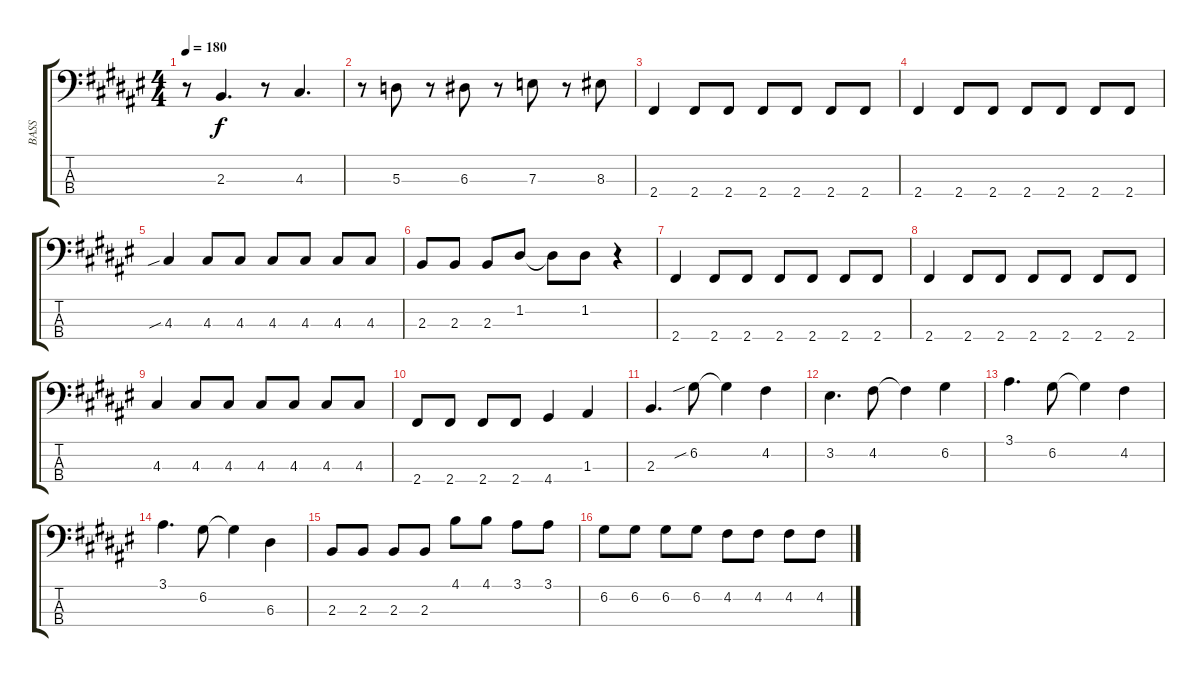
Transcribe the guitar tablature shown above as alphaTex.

\track ("BASS" "BASS") {instrument electricbassfinger}
\staff {score tabs}
\tuning (G2 D2 A1 E1) {hide}
\ts (4 4)
\tempo 180
\clef f4
\ks f#
r.8{dy f} 2.3.4{d} r.8 4.3.4{d} |
r.8 5.3.8 r.8 6.3.8 r.8 7.3.8 r.8 8.3.8 |
2.4.4 2.4.8 2.4.8 2.4.8 2.4.8 2.4.8 2.4.8 |
2.4.4 2.4.8 2.4.8 2.4.8 2.4.8 2.4.8 2.4.8 |
4.3{sib}.4 4.3.8 4.3.8 4.3.8 4.3.8 4.3.8 4.3.8 |
2.3.8 2.3.8 2.3.8 1.2.8 1.2{t}.8 1.2.8 r.4 |
2.4.4 2.4.8 2.4.8 2.4.8 2.4.8 2.4.8 2.4.8 |
2.4.4 2.4.8 2.4.8 2.4.8 2.4.8 2.4.8 2.4.8 |
4.3.4 4.3.8 4.3.8 4.3.8 4.3.8 4.3.8 4.3.8 |
2.4.8 2.4.8 2.4.8 2.4.8 4.4.4 1.3.4 |
2.3.4{d} 6.2{sib}.8 6.2{t}.4 4.2.4 |
3.2.4{d} 4.2.8 4.2{t}.4 6.2.4 |
3.1.4{d} 6.2.8 6.2{t}.4 4.2.4 |
3.1.4{d} 6.2.8 6.2{t}.4 6.3.4 |
2.3.8 2.3.8 2.3.8 2.3.8 4.1.8 4.1.8 3.1.8 3.1.8 |
6.2.8 6.2.8 6.2.8 6.2.8 4.2.8 4.2.8 4.2.8 4.2.8
